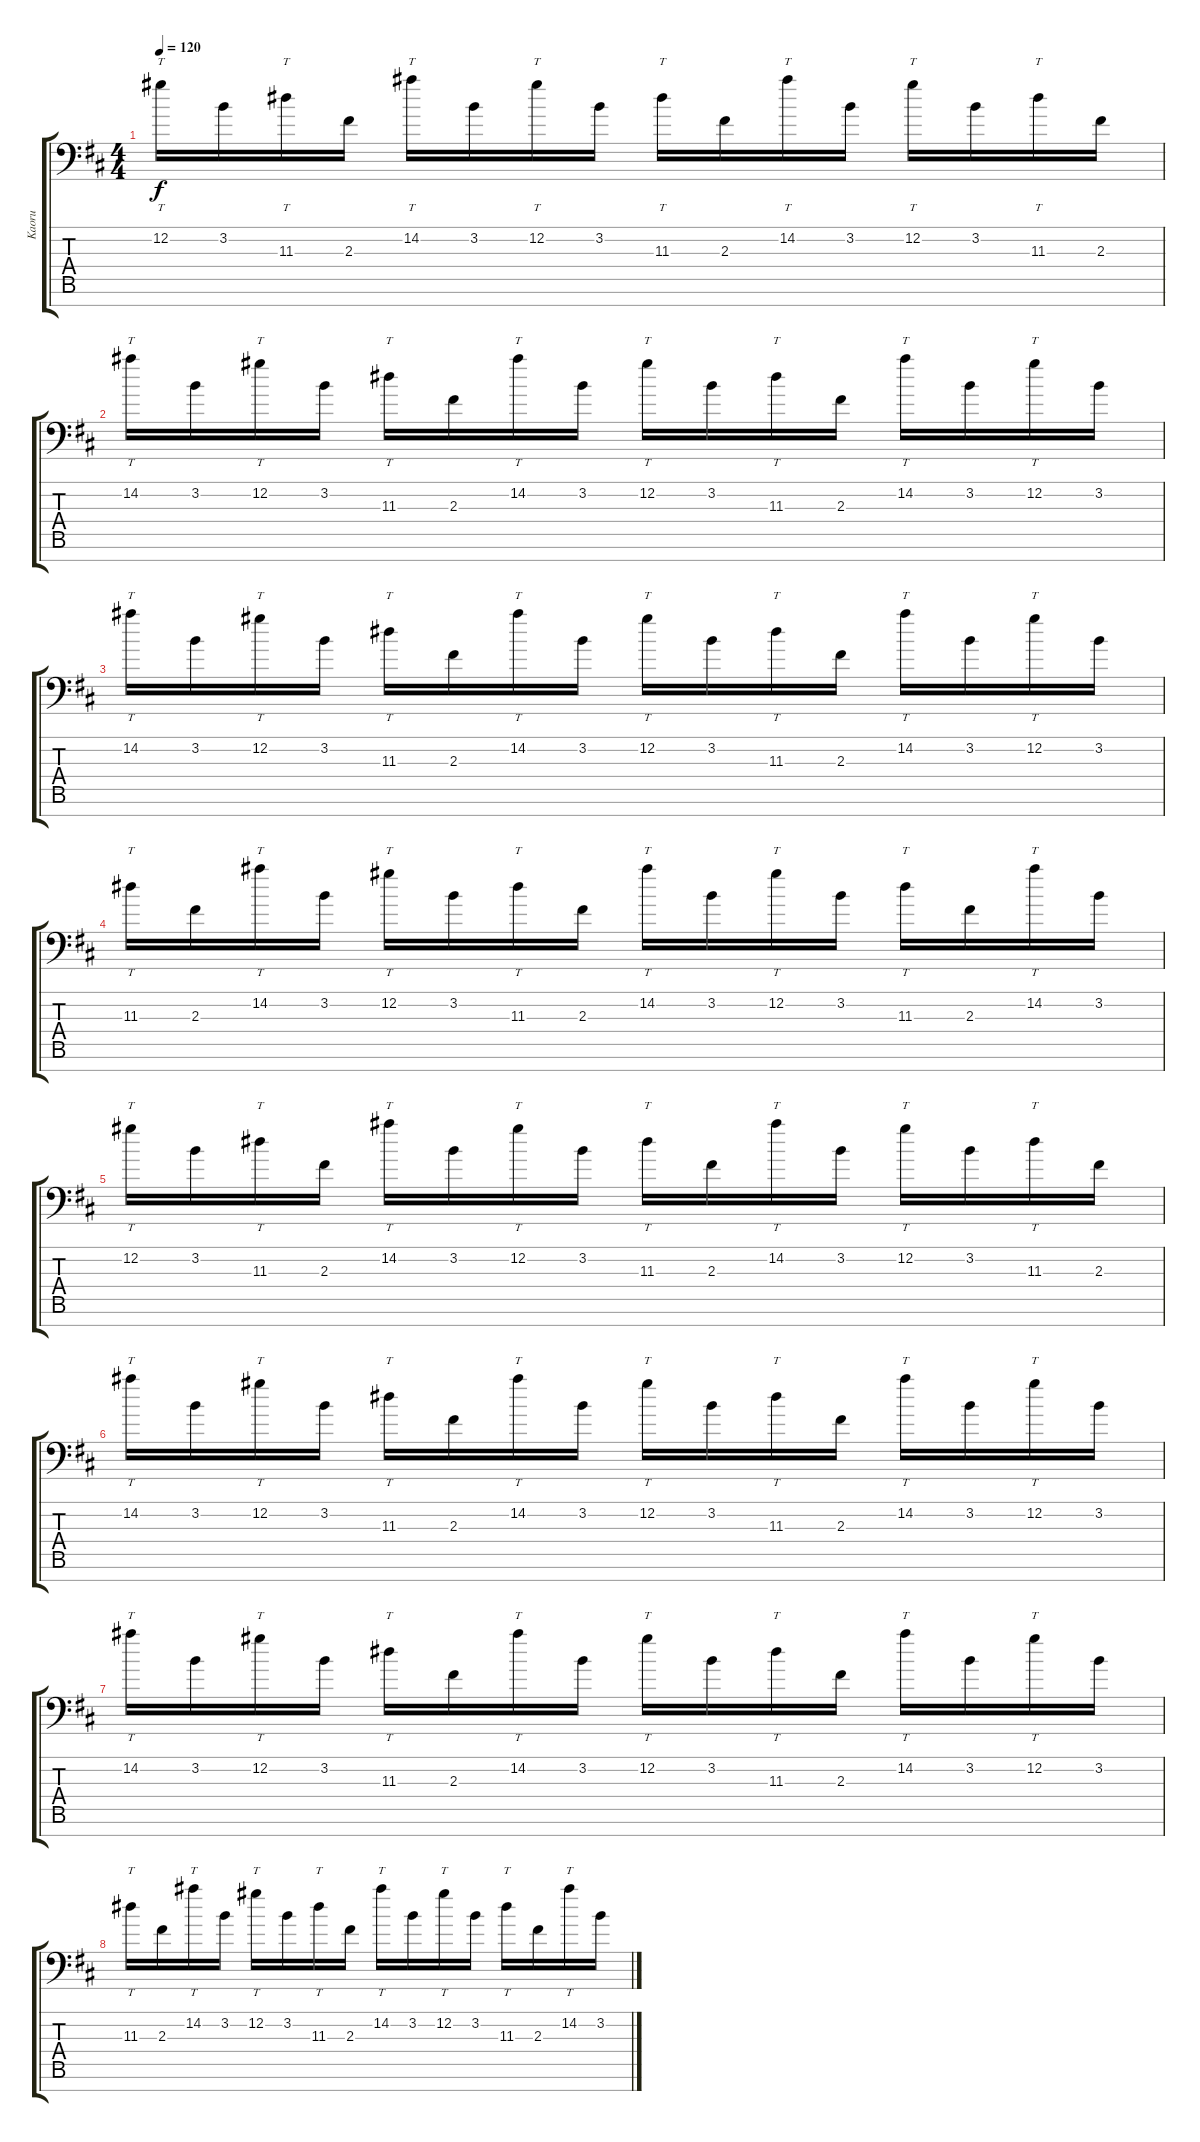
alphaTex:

\track ("Kaoru" "Kaoru") {instrument distortionguitar}
\staff {score tabs}
\tuning (Db4 Ab3 E3 B2 Gb2 Db2 Ab1) {hide}
\ts (4 4)
\tempo 120
\clef f4
\ks bminor
12.2.16{tt dy f} 3.2.16 11.3.16{tt} 2.3.16 14.2.16{tt} 3.2.16 12.2.16{tt} 3.2.16 11.3.16{tt} 2.3.16 14.2.16{tt} 3.2.16 12.2.16{tt} 3.2.16 11.3.16{tt} 2.3.16 |
14.2.16{tt} 3.2.16 12.2.16{tt} 3.2.16 11.3.16{tt} 2.3.16 14.2.16{tt} 3.2.16 12.2.16{tt} 3.2.16 11.3.16{tt} 2.3.16 14.2.16{tt} 3.2.16 12.2.16{tt} 3.2.16 |
14.2.16{tt} 3.2.16 12.2.16{tt} 3.2.16 11.3.16{tt} 2.3.16 14.2.16{tt} 3.2.16 12.2.16{tt} 3.2.16 11.3.16{tt} 2.3.16 14.2.16{tt} 3.2.16 12.2.16{tt} 3.2.16 |
11.3.16{tt} 2.3.16 14.2.16{tt} 3.2.16 12.2.16{tt} 3.2.16 11.3.16{tt} 2.3.16 14.2.16{tt} 3.2.16 12.2.16{tt} 3.2.16 11.3.16{tt} 2.3.16 14.2.16{tt} 3.2.16 |
12.2.16{tt} 3.2.16 11.3.16{tt} 2.3.16 14.2.16{tt} 3.2.16 12.2.16{tt} 3.2.16 11.3.16{tt} 2.3.16 14.2.16{tt} 3.2.16 12.2.16{tt} 3.2.16 11.3.16{tt} 2.3.16 |
14.2.16{tt} 3.2.16 12.2.16{tt} 3.2.16 11.3.16{tt} 2.3.16 14.2.16{tt} 3.2.16 12.2.16{tt} 3.2.16 11.3.16{tt} 2.3.16 14.2.16{tt} 3.2.16 12.2.16{tt} 3.2.16 |
14.2.16{tt} 3.2.16 12.2.16{tt} 3.2.16 11.3.16{tt} 2.3.16 14.2.16{tt} 3.2.16 12.2.16{tt} 3.2.16 11.3.16{tt} 2.3.16 14.2.16{tt} 3.2.16 12.2.16{tt} 3.2.16 |
11.3.16{tt} 2.3.16 14.2.16{tt} 3.2.16 12.2.16{tt} 3.2.16 11.3.16{tt} 2.3.16 14.2.16{tt} 3.2.16 12.2.16{tt} 3.2.16 11.3.16{tt} 2.3.16 14.2.16{tt} 3.2.16
